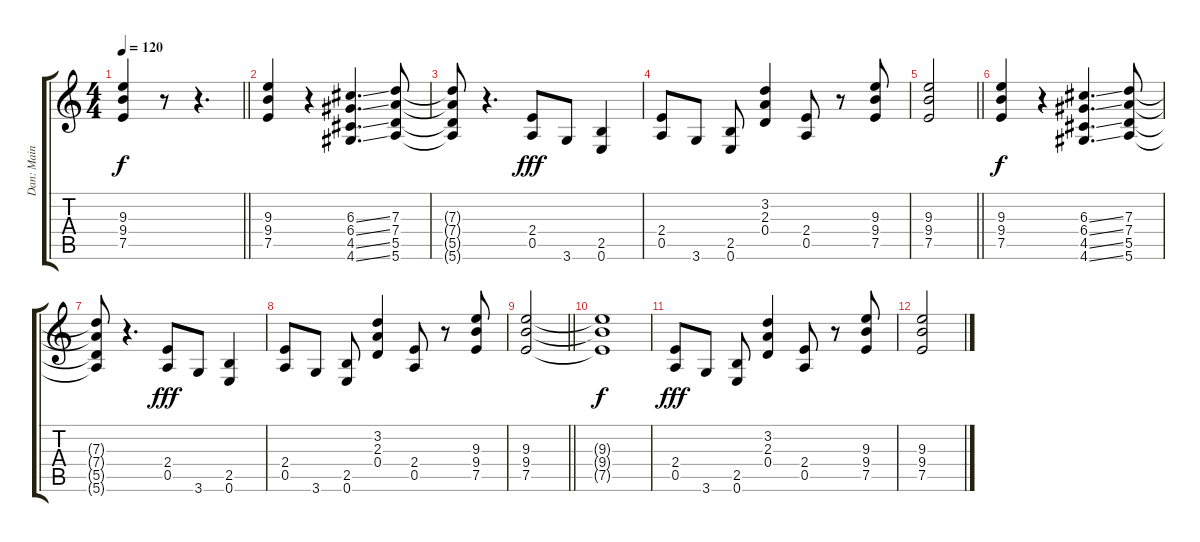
\track ("Dan: Main Guitar" "Dan: Main ") {instrument distortionguitar}
\staff {score tabs}
\tuning (E4 B3 G3 D3 A2 E2) {hide}
\ts (4 4)
\tempo 120
\clef g2
\barLineRight lightlight
\ks c
(9.3 9.4 7.5).4{dy f} r.8 r.4{d} |
(9.3 9.4 7.5).4 r.4 (6.3{ss} 6.4{ss} 4.5{ss} 4.6{ss}).4{d} (7.3 7.4 5.5 5.6).8 |
(7.3{t} 7.4{t} 5.5{t} 5.6{t}).8 r.4{d} (2.4 0.5).8{dy fff} 3.6.8 (2.5 0.6).4 |
(2.4 0.5).8 3.6.8 (2.5 0.6).8 (3.2 2.3 0.4).4 (2.4 0.5).8 r.8 (9.3 9.4 7.5).8 |
\barLineRight lightlight
(9.3 9.4 7.5).2 |
(9.3 9.4 7.5).4{dy f} r.4 (6.3{ss} 6.4{ss} 4.5{ss} 4.6{ss}).4{d} (7.3 7.4 5.5 5.6).8 |
(7.3{t} 7.4{t} 5.5{t} 5.6{t}).8 r.4{d} (2.4 0.5).8{dy fff} 3.6.8 (2.5 0.6).4 |
(2.4 0.5).8 3.6.8 (2.5 0.6).8 (3.2 2.3 0.4).4 (2.4 0.5).8 r.8 (9.3 9.4 7.5).8 |
\barLineRight lightlight
(9.3 9.4 7.5).2 |
(9.3{t} 9.4{t} 7.5{t}).1{dy f} |
(2.4 0.5).8{dy fff} 3.6.8 (2.5 0.6).8 (3.2 2.3 0.4).4 (2.4 0.5).8 r.8 (9.3 9.4 7.5).8 |
(9.3 9.4 7.5).2
